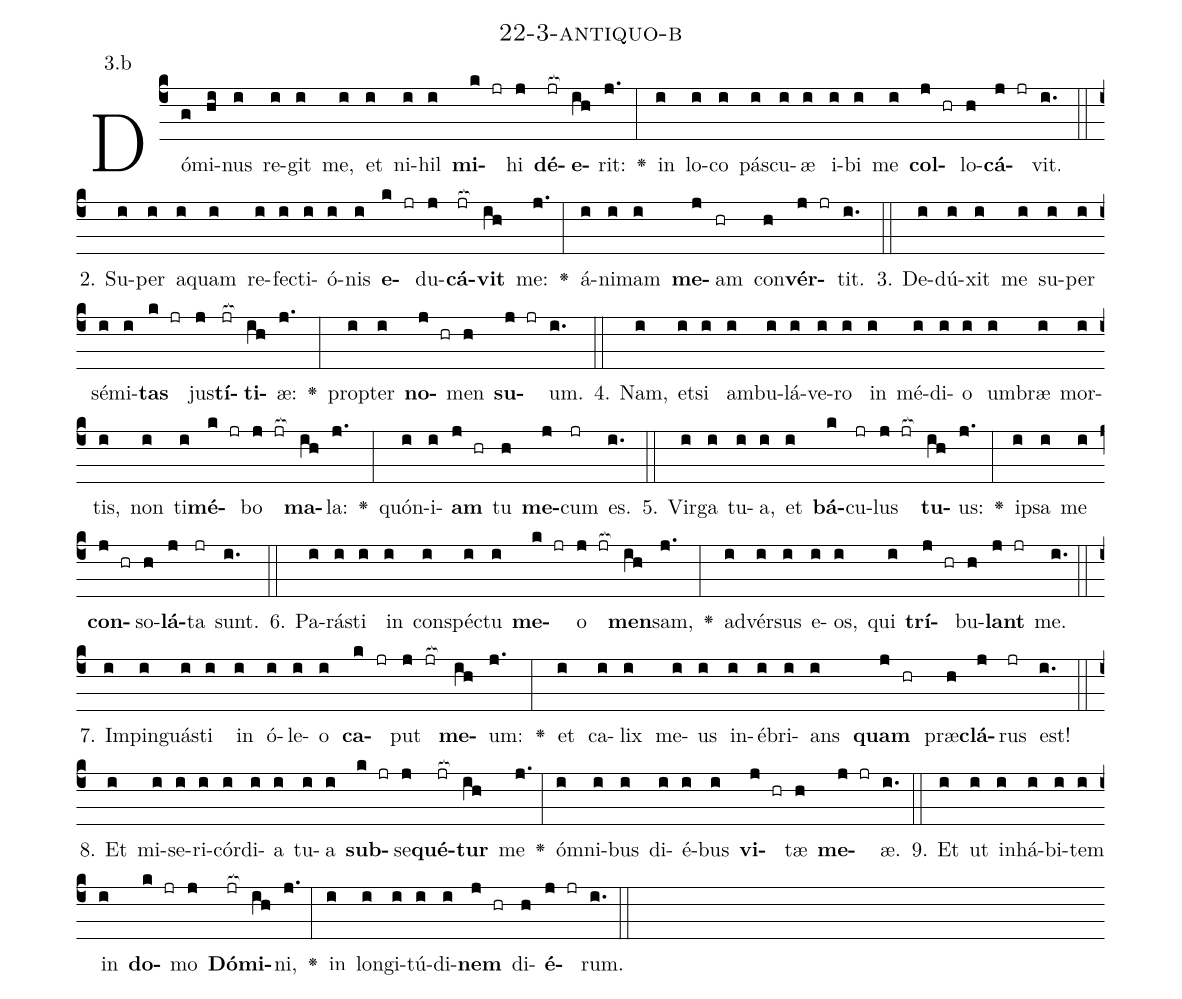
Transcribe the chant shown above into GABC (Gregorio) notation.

name: 22-3-antiquo-b;
annotation: 3.b;
%%
(c4)Dó(g)mi(hi)nus(i) re(i)git(i) me,(i) et(i) ni(i)hil(i) <b>mi</b>(k jr)hi(j) <b>dé</b>(jr[ocb:1{])<b>e</b>(ih[ocb:0}])rit:(j.) <v>\greheightstar</v>(:) in(i) lo(i)co(i) pás(i)cu(i)æ(i) i(i)bi(i) me(i) <b>col</b>(j hr)lo(h)<b>cá</b>(j jr)vit.(i.) (::)
2. Su(i)per(i) a(i)quam(i) re(i)fec(i)ti(i)ó(i)nis(i) <b>e</b>(k jr)du(j)<b>cá</b>(jr[ocb:1{])<b>vit</b>(ih[ocb:0}]) me:(j.) <v>\greheightstar</v>(:) á(i)ni(i)mam(i) <b>me</b>(j)am(hr) con(h)<b>vér</b>(j jr)tit.(i.) (::)
3. De(i)dú(i)xit(i) me(i) su(i)per(i) sé(i)mi(i)<b>tas</b>(k jr) jus(j)<b>tí</b>(jr[ocb:1{])<b>ti</b>(ih[ocb:0}])æ:(j.) <v>\greheightstar</v>(:) prop(i)ter(i) <b>no</b>(j hr)men(h) <b>su</b>(j jr)um.(i.) (::)
4. Nam,(i) et(i)si(i) am(i)bu(i)lá(i)ve(i)ro(i) in(i) mé(i)di(i)o(i) um(i)bræ(i) mor(i)tis,(i) non(i) ti(i)<b>mé</b>(k jr)bo(j jr[ocb:1{]) <b>ma</b>(ih[ocb:0}])la:(j.) <v>\greheightstar</v>(:) quón(i)i(i)<b>am</b>(j hr) tu(h) <b>me</b>(j)cum(jr) es.(i.) (::)
5. Vir(i)ga(i) tu(i)a,(i) et(i) <b>bá</b>(k)cu(jr)lus(j jr[ocb:1{]) <b>tu</b>(ih[ocb:0}])us:(j.) <v>\greheightstar</v>(:) ip(i)sa(i) me(i) <b>con</b>(j hr)so(h)<b>lá</b>(j)ta(jr) sunt.(i.) (::)
6. Pa(i)rás(i)ti(i) in(i) con(i)spéc(i)tu(i) <b>me</b>(k jr)o(j jr[ocb:1{]) <b>men</b>(ih[ocb:0}])sam,(j.) <v>\greheightstar</v>(:) ad(i)vér(i)sus(i) e(i)os,(i) qui(i) <b>trí</b>(j hr)bu(h)<b>lant</b>(j jr) me.(i.) (::)
7. Im(i)pin(i)guás(i)ti(i) in(i) ó(i)le(i)o(i) <b>ca</b>(k jr)put(j jr[ocb:1{]) <b>me</b>(ih[ocb:0}])um:(j.) <v>\greheightstar</v>(:) et(i) ca(i)lix(i) me(i)us(i) in(i)é(i)bri(i)ans(i) <b>quam</b>(j hr) præ(h)<b>clá</b>(j)rus(jr) est!(i.) (::)
8. Et(i) mi(i)se(i)ri(i)cór(i)di(i)a(i) tu(i)a(i) <b>sub</b>(k jr)se(j)<b>qué</b>(jr[ocb:1{])<b>tur</b>(ih[ocb:0}]) me(j.) <v>\greheightstar</v>(:) óm(i)ni(i)bus(i) di(i)é(i)bus(i) <b>vi</b>(j hr)tæ(h) <b>me</b>(j jr)æ.(i.) (::)
9. Et(i) ut(i) in(i)há(i)bi(i)tem(i) in(i) <b>do</b>(k jr)mo(j) <b>Dó</b>(jr[ocb:1{])<b>mi</b>(ih[ocb:0}])ni,(j.) <v>\greheightstar</v>(:) in(i) lon(i)gi(i)tú(i)di(i)<b>nem</b>(j hr) di(h)<b>é</b>(j jr)rum.(i.) (::)
